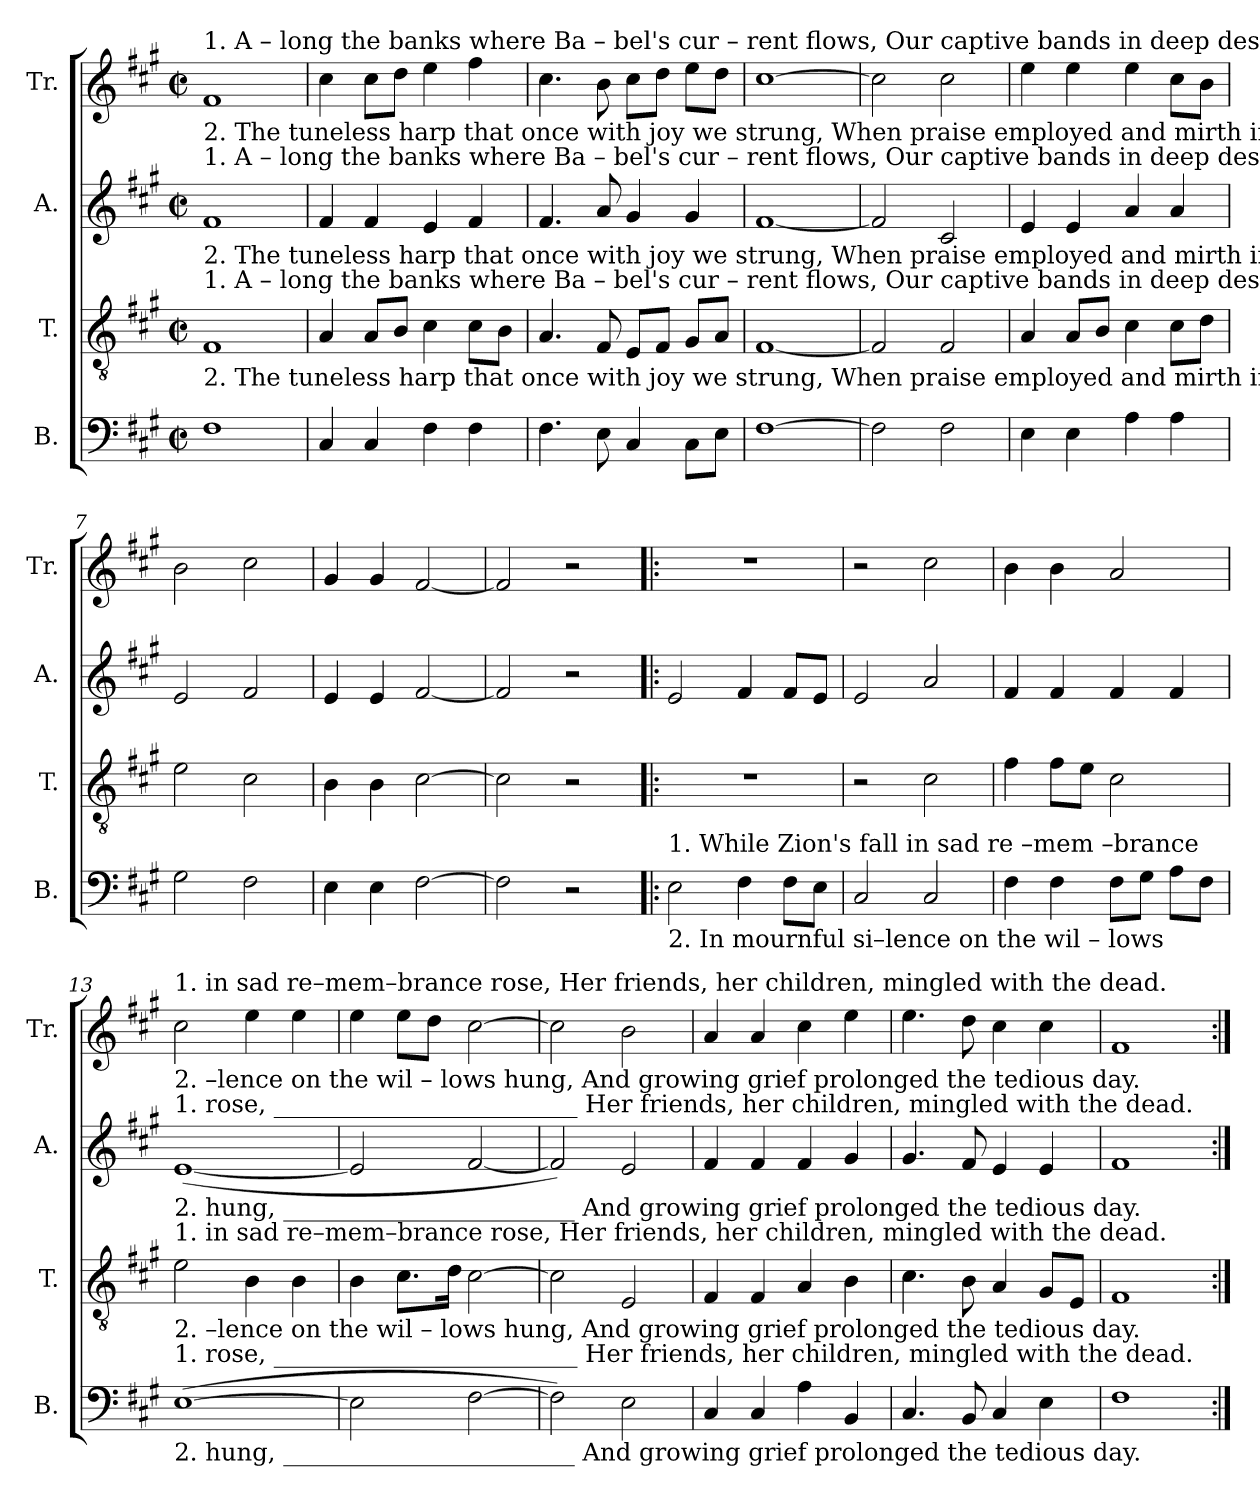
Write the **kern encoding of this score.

**kern	**kern	**kern	**kern
*part4	*part3	*part2	*part1
*staff4	*staff3	*staff2	*staff1
*I"B.	*I"T.	*I"A.	*I"Tr.
*I'B.	*I'T.	*I'A.	*I'Tr.
*clefF4	*clefGv2	*clefG2	*clefG2
*k[f#c#g#]	*k[f#c#g#]	*k[f#c#g#]	*k[f#c#g#]
*M2/2	*M2/2	*M2/2	*M2/2
*met(c|)	*met(c|)	*met(c|)	*met(c|)
*MM120	*MM120	*MM120	*MM120
=1	=1	=1	=1
!	!	!	!LO:TX:a:t=1. A  – long  the banks where Ba – bel's  cur – rent  flows,       Our captive bands in deep despondence strayed;                                             While  Zi – on's  fall
!	!	!	!LO:TX:b:t=2. The  tuneless  harp  that   once  with  joy    we    strung,     When praise employed and mirth inspired the lay,                                            In      mournful  si  –
!	!	!LO:TX:a:t=1. A  – long  the banks where Ba – bel's  cur – rent  flows,       Our captive bands in deep despondence strayed;              While  Zion's   fall   in   sad   re –mem –brance	!
!	!	!LO:TX:b:t=2. The  tuneless  harp  that   once  with  joy    we    strung,     When praise employed and mirth inspired the lay,             In    mournful  si–lence  on   the  wil  –  lows	!
!	!LO:TX:a:t=1. A  – long  the banks where Ba – bel's  cur – rent  flows,       Our captive bands in deep despondence strayed;                                             While  Zi – on's  fall	!	!
!	!LO:TX:b:t=2. The  tuneless  harp  that   once  with  joy    we    strung,     When praise employed and mirth inspired the lay,                                            In      mournful  si –	!	!
1F#!	1F#!	1f#!	1f#!
=2	=2	=2	=2
4C#!/	4A!/	4f#!/	4cc#!\
4C#!/	8A!/L	4f#!/	8cc#!\L
.	8B!/J	.	8dd!\J
4F#!\	4c#!\	4e!/	4ee!\
4F#!\	8c#!\L	4f#!/	4ff#!\
.	8B!\J	.	.
=3	=3	=3	=3
4.F#!\	4.A!/	4.f#!/	4.cc#!\
8E!\	8F#!/	8a!/	8b!\
4C#!/	8E!/L	4g#!/	8cc#!\L
.	8F#!/J	.	8dd!\J
8C#!\L	8G#!/L	4g#!/	8ee!\L
8E!\J	8A!/J	.	8dd!\J
=4	=4	=4	=4
[1F#!	[1F#!	[1f#!	[1cc#!
=5	=5	=5	=5
2F#!\]	2F#!/]	2f#!/]	2cc#!\]
2F#!\	2F#!/	2c#!/	2cc#!\
=6	=6	=6	=6
4E!\	4A!/	4e!/	4ee!\
4E!\	8A!/L	4e!/	4ee!\
.	8B!/J	.	.
4A!\	4c#!\	4a!/	4ee!\
4A!\	8c#!\L	4a!/	8cc#!\L
.	8d!\J	.	8b!\J
=7	=7	=7	=7
2G#!\	2e!\	2e!/	2b!\
2F#!\	2c#!\	2f#!/	2cc#!\
=8	=8	=8	=8
4E!\	4B!\	4e!/	4g#!/
4E!\	4B!\	4e!/	4g#!/
[2F#!\	[2c#!\	[2f#!/	[2f#!/
=9	=9	=9	=9
2F#!\]	2c#!\]	2f#!/]	2f#!/]
2r	2r	2r	2r
=10!|:	=10!|:	=10!|:	=10!|:
!LO:TX:a:t=1. While  Zion's   fall   in  sad   re –mem –brance	!	!	!
!LO:TX:b:t=2. In    mournful  si–lence  on   the  wil  –  lows	!	!	!
2E!\	1r	2e!/	1r
4F#!\	.	4f#!/	.
8F#!\L	.	8f#!/L	.
8E!\J	.	8e!/J	.
=11	=11	=11	=11
2C#!/	2r	2e!/	2r
2C#!/	2c#!\	2a!/	2cc#!\
=12	=12	=12	=12
4F#!\	4f#!\	4f#!/	4b!\
4F#!\	8f#!\L	4f#!/	4b!\
.	8e!\J	.	.
8F#!\L	2c#!\	4f#!/	2a!/
8G#!\J	.	.	.
8A!\L	.	4f#!/	.
8F#!\J	.	.	.
=13	=13	=13	=13
!	!	!	!LO:TX:a:t=1. in    sad  re–mem–brance rose,         Her friends, her children, mingled with the dead.
!	!	!	!LO:TX:b:t=2. –lence on the  wil – lows  hung,       And  growing  grief  prolonged  the tedious day.
!	!	!LO:TX:a:t=1. rose, _________________________  Her friends, her children, mingled with the dead.	!
!	!	!LO:TX:b:t=2. hung, ________________________  And  growing  grief  prolonged  the tedious day.	!
!	!LO:TX:a:t=1. in    sad  re–mem–brance rose,         Her friends, her children, mingled with the dead.	!	!
!	!LO:TX:b:t=2. –lence on the  wil – lows  hung,       And  growing  grief  prolonged  the tedious day.	!	!
!LO:TX:a:t=1. rose, _________________________  Her friends, her children, mingled with the dead.	!	!	!
!LO:TX:b:t=2. hung, ________________________  And  growing  grief  prolonged  the tedious day.	!	!	!
([1E!	2e!\	([1e!	2cc#!\
.	4B!\	.	4ee!\
.	4B!\	.	4ee!\
=14	=14	=14	=14
2E!\]	4B!\	2e!/]	4ee!\
.	8.c#!\L	.	8ee!\L
.	.	.	8dd!\J
.	16d!\Jk	.	.
[2F#!\	[2c#!\	[2f#!/	[2cc#!\
=15	=15	=15	=15
2F#!\])	2c#!\]	2f#!/])	2cc#!\]
2E!\	2E!/	2e!/	2b!\
=16	=16	=16	=16
4C#!/	4F#!/	4f#!/	4a!/
4C#!/	4F#!/	4f#!/	4a!/
4A!\	4A!/	4f#!/	4cc#!\
4BB!/	4B!\	4g#!/	4ee!\
=17	=17	=17	=17
4.C#!/	4.c#!\	4.g#!/	4.ee!\
8BB!/	8B!\	8f#!/	8dd!\
4C#!/	4A!/	4e!/	4cc#!\
4E!\	8G#!/L	4e!/	4cc#!\
.	8E!/J	.	.
=18	=18	=18	=18
1F#!	1F#!	1f#!	1f#!
=:|!	=:|!	=:|!	=:|!
*-	*-	*-	*-
